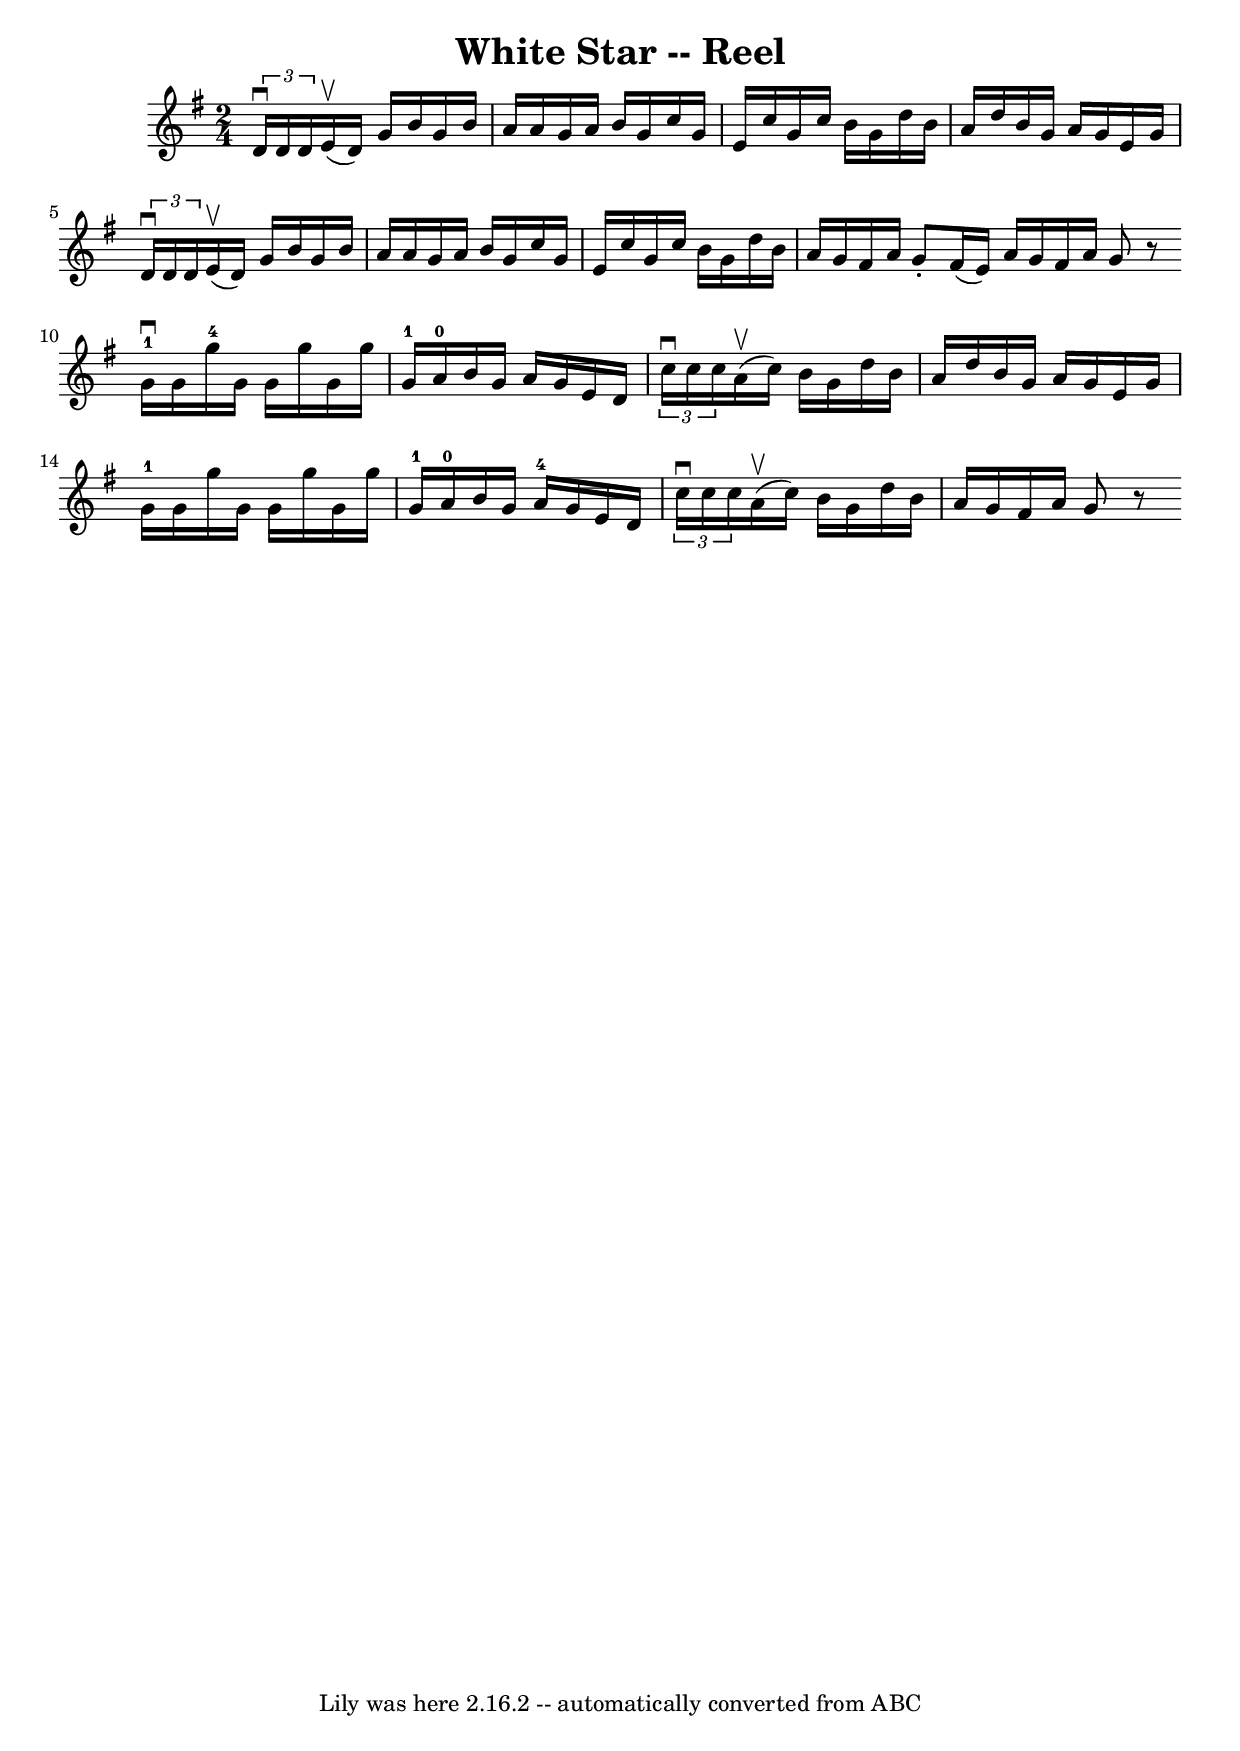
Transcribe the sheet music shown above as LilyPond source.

\version "2.7.40"
\include "Mammoth.ily"
\header {
	book = "Ryan's Mammoth Collection"
	crossRefNumber = "1"
	footnotes = "\\\\313"
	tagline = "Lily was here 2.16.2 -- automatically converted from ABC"
	title = "White Star -- Reel"
}
voicedefault =  {
\set Score.defaultBarType = "empty"

\time 2/4 \key g \major   \times 2/3 { d'16^\downbow d'16 d'16  }   
e'16^\upbow(d'16) g'16 b'16 g'16 b'16    |
 a'16    
a'16 g'16 a'16 b'16 g'16 c''16 g'16    |
 e'16    
c''16 g'16 c''16 b'16 g'16 d''16 b'16    |
 a'16    
d''16 b'16 g'16 a'16 g'16 e'16 g'16    |
     
\times 2/3 { d'16^\downbow d'16 d'16  } e'16^\upbow(d'16)   
g'16 b'16 g'16 b'16    |
 a'16 a'16 g'16 a'16 b'16 
 g'16 c''16 g'16    |
 e'16 c''16 g'16 c''16    
b'16 g'16 d''16 b'16    |
 a'16 g'16 fis'16 a'16    
g'8 -. fis'16 (e'16)   \bar ":|" a'16 g'16 fis'16 a'16    
g'8    r8 \bar "||"     \bar "|:" g'16-1^\downbow g'16 g''16-4   
g'16 g'16 g''16 g'16 g''16    |
 g'16-1 a'16-0   
b'16 g'16 a'16 g'16 e'16 d'16    |
   \times 2/3 { c''16 
^\downbow c''16 c''16  } a'16^\upbow(c''16) b'16 g'16    
d''16 b'16    |
 a'16 d''16 b'16 g'16 a'16 g'16    
e'16 g'16    |
 g'16-1 g'16 g''16 g'16 g'16    
g''16 g'16 g''16    |
 g'16-1 a'16-0 b'16 g'16     
 a'16-4 g'16 e'16 d'16    |
   \times 2/3 { c''16^\downbow  
 c''16 c''16  } a'16^\upbow(c''16) b'16 g'16 d''16 b'16  
  |
 a'16 g'16 fis'16 a'16 g'8    r8   \bar ":|"   
}

\score{
    <<

	\context Staff="default"
	{
	    \voicedefault 
	}

    >>
	\layout {
	}
	\midi {}
}
